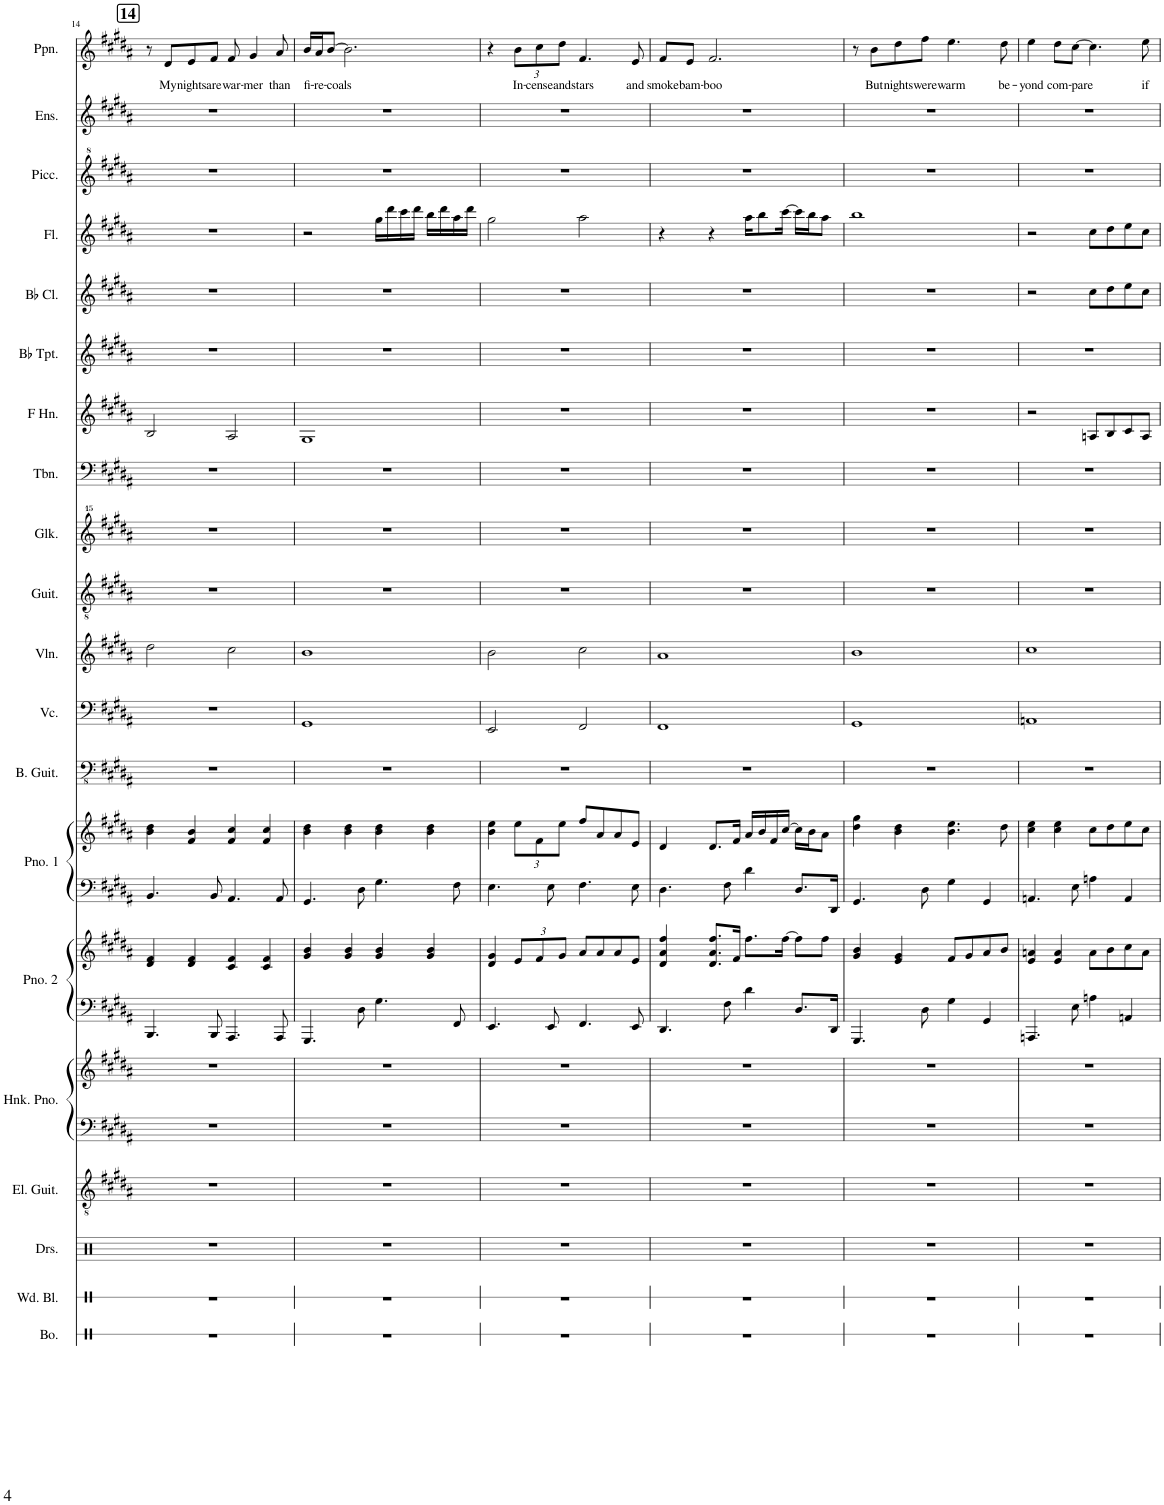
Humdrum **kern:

**kern	**kern	**kern	**kern	**kern	**kern	**kern	**kern	**kern	**kern	**kern	**kern	**kern	**kern	**kern	**kern	**kern	**kern	**kern	**kern	**kern	**kern	**kern	**text
*part20	*part19	*part18	*part17	*part16	*part16	*part15	*part15	*part14	*part14	*part13	*part12	*part11	*part10	*part9	*part8	*part7	*part6	*part5	*part4	*part3	*part2	*part1	*part1
*staff23	*staff22	*staff21	*staff20	*staff19	*staff18	*staff17	*staff16	*staff15	*staff14	*staff13	*staff12	*staff11	*staff10	*staff9	*staff8	*staff7	*staff6	*staff5	*staff4	*staff3	*staff2	*staff1	*staff1
*I"Bongos	*I"Wood Blocks	*I"Drumset	*I"Electric Guitar	*I"Honky Tonk Piano	*	*I"Piano 2	*	*I"Piano 1	*	*I"Bass Guitar	*I"Violoncello	*I"Violin	*I"Acoustic Guitar	*I"Glockenspiel	*I"Trombone	*I"Horn in F	*I"Bb Trumpet	*I"Bb Clarinet	*I"Flute	*I"Piccolo	*I"Ensemble	*I"Pippin	*
*I'Bo.	*I'Wd. Bl.	*I'Drs.	*I'El. Guit.	*I'Hnk. Pno.	*	*I'Pno. 2	*	*I'Pno. 1	*	*I'B. Guit.	*I'Vc.	*I'Vln.	*I'Guit.	*I'Glk.	*I'Tbn.	*	*I'Bb Tpt.	*I'Bb Cl.	*I'Fl.	*I'Picc.	*I'Ens.	*I'Ppn.	*
!!LO:PB:g=z
*clefX	*clefX	*clefX	*clefGv2	*clefF4	*clefG2	*clefF4	*clefG2	*clefF4	*clefG2	*clefFv4	*clefF4	*clefG2	*clefGv2	*clefG^^2	*clefF4	*clefG2	*clefG2	*clefG2	*clefG2	*clefG^2	*clefG2	*clefG2	*
*	*	*	*	*	*	*	*	*	*	*	*	*	*	*	*	*ITrd4c7	*ITrd1c2	*ITrd1c2	*	*ITrd-7c-12	*	*	*
*k[]	*k[]	*k[]	*k[f#c#g#d#a#]	*k[f#c#g#d#a#]	*k[f#c#g#d#a#]	*k[f#c#g#d#a#]	*k[f#c#g#d#a#]	*k[f#c#g#d#a#]	*k[f#c#g#d#a#]	*k[f#c#g#d#a#]	*k[f#c#g#d#a#]	*k[f#c#g#d#a#]	*k[f#c#g#d#a#]	*k[f#c#g#d#a#]	*k[f#c#g#d#a#]	*k[f#c#g#d#a#]	*k[f#c#g#d#a#]	*k[f#c#g#d#a#]	*k[f#c#g#d#a#]	*k[f#c#g#d#a#]	*k[f#c#g#d#a#]	*k[f#c#g#d#a#]	*
*M4/4	*M4/4	*M4/4	*M4/4	*M4/4	*M4/4	*M4/4	*M4/4	*M4/4	*M4/4	*M4/4	*M4/4	*M4/4	*M4/4	*M4/4	*M4/4	*M4/4	*M4/4	*M4/4	*M4/4	*M4/4	*M4/4	*M4/4	*
*met(c)	*met(c)	*met(c)	*met(c)	*met(c)	*met(c)	*met(c)	*met(c)	*met(c)	*met(c)	*met(c)	*met(c)	*met(c)	*met(c)	*met(c)	*met(c)	*met(c)	*met(c)	*met(c)	*met(c)	*met(c)	*met(c)	*met(c)	*
!!LO:REH:place=s1:a:B:cj:fs=14:t=14
=14	=14	=14	=14	=14	=14	=14	=14	=14	=14	=14	=14	=14	=14	=14	=14	=14	=14	=14	=14	=14	=14	=14	=14
1r	1r	1r	1r	1r	1r	4.BBB/	4d#/ 4f#/	4.BB/	4b\ 4dd#\	1r	1r	2dd#\	1r	1r	1r	2B/	1r	1r	1r	1r	1r	8r	.
!	!	!	!	!	!	!	!	!	!	!	!	!	!	!	!	!	!	!	!	!	!	!	!LO:LY:b
.	.	.	.	.	.	.	.	.	.	.	.	.	.	.	.	.	.	.	.	.	.	8d#/L	My
!	!	!	!	!	!	!	!	!	!	!	!	!	!	!	!	!	!	!	!	!	!	!	!LO:LY:b
.	.	.	.	.	.	.	4d#/ 4f#/	.	4f#/ 4b/	.	.	.	.	.	.	.	.	.	.	.	.	8e/	nights
!	!	!	!	!	!	!	!	!	!	!	!	!	!	!	!	!	!	!	!	!	!	!	!LO:LY:b
.	.	.	.	.	.	8BBB/	.	8BB/	.	.	.	.	.	.	.	.	.	.	.	.	.	8f#/J	are
!	!	!	!	!	!	!	!	!	!	!	!	!	!	!	!	!	!	!	!	!	!	!	!LO:LY:b
.	.	.	.	.	.	4.AAA#/	4c#/ 4f#/	4.AA#/	4f#/ 4cc#/	.	.	2cc#\	.	.	.	2A#/	.	.	.	.	.	8f#/	war-
!	!	!	!	!	!	!	!	!	!	!	!	!	!	!	!	!	!	!	!	!	!	!	!LO:LY:b
.	.	.	.	.	.	.	.	.	.	.	.	.	.	.	.	.	.	.	.	.	.	4g#/	-mer
.	.	.	.	.	.	.	4c#/ 4f#/	.	4f#/ 4cc#/	.	.	.	.	.	.	.	.	.	.	.	.	.	.
!	!	!	!	!	!	!	!	!	!	!	!	!	!	!	!	!	!	!	!	!	!	!	!LO:LY:b
.	.	.	.	.	.	8AAA#/	.	8AA#/	.	.	.	.	.	.	.	.	.	.	.	.	.	8a#/	than
=15	=15	=15	=15	=15	=15	=15	=15	=15	=15	=15	=15	=15	=15	=15	=15	=15	=15	=15	=15	=15	=15	=15	=15
!	!	!	!	!	!	!	!	!	!	!	!	!	!	!	!	!	!	!	!	!	!	!	!LO:LY:b
1r	1r	1r	1r	1r	1r	4.GGG#/	4g#/ 4b/	4.GG#/	4b\ 4dd#\	1r	1GG#	1b	1r	1r	1r	1G#	1r	1r	2r	1r	1r	16b/LL	fi-
!	!	!	!	!	!	!	!	!	!	!	!	!	!	!	!	!	!	!	!	!	!	!	!LO:LY:b
.	.	.	.	.	.	.	.	.	.	.	.	.	.	.	.	.	.	.	.	.	.	16a#/J	-re-
!	!	!	!	!	!	!	!	!	!	!	!	!	!	!	!	!	!	!	!	!	!	!	!LO:LY:b
.	.	.	.	.	.	.	.	.	.	.	.	.	.	.	.	.	.	.	.	.	.	[8b/J	-coals
.	.	.	.	.	.	.	4g#/ 4b/	.	4b\ 4dd#\	.	.	.	.	.	.	.	.	.	.	.	.	2.b\]	.
.	.	.	.	.	.	8D#\	.	8D#\	.	.	.	.	.	.	.	.	.	.	.	.	.	.	.
.	.	.	.	.	.	4.G#\	4g#/ 4b/	4.G#\	4b\ 4dd#\	.	.	.	.	.	.	.	.	.	16gg#\LL	.	.	.	.
.	.	.	.	.	.	.	.	.	.	.	.	.	.	.	.	.	.	.	16ddd#\	.	.	.	.
.	.	.	.	.	.	.	.	.	.	.	.	.	.	.	.	.	.	.	16ccc#\	.	.	.	.
.	.	.	.	.	.	.	.	.	.	.	.	.	.	.	.	.	.	.	16ddd#\JJ	.	.	.	.
.	.	.	.	.	.	.	4g#/ 4b/	.	4b\ 4dd#\	.	.	.	.	.	.	.	.	.	16bb\LL	.	.	.	.
.	.	.	.	.	.	.	.	.	.	.	.	.	.	.	.	.	.	.	16ddd#\	.	.	.	.
.	.	.	.	.	.	8FF#/	.	8F#\	.	.	.	.	.	.	.	.	.	.	16aa#\	.	.	.	.
.	.	.	.	.	.	.	.	.	.	.	.	.	.	.	.	.	.	.	16ddd#\JJ	.	.	.	.
=16	=16	=16	=16	=16	=16	=16	=16	=16	=16	=16	=16	=16	=16	=16	=16	=16	=16	=16	=16	=16	=16	=16	=16
1r	1r	1r	1r	1r	1r	4.EE/	4d#/ 4g#/	4.E\	4b\ 4ee\	1r	2EE/	2b\	1r	1r	1r	1r	1r	1r	2gg#\	1r	1r	4r	.
*	*	*	*	*	*	*	*Xbrackettup	*	*Xbrackettup	*	*	*	*	*	*	*	*	*	*	*	*	*Xbrackettup	*
!	!	!	!	!	!	!	!	!	!	!	!	!	!	!	!	!	!	!	!	!	!	!	!LO:LY:b
.	.	.	.	.	.	.	12e/L	.	12ee\L	.	.	.	.	.	.	.	.	.	.	.	.	12b\L	In-
!	!	!	!	!	!	!	!	!	!	!	!	!	!	!	!	!	!	!	!	!	!	!	!LO:LY:b
.	.	.	.	.	.	.	12f#/	.	12f#\	.	.	.	.	.	.	.	.	.	.	.	.	12cc#\	-cense
.	.	.	.	.	.	8EE/	.	8E\	.	.	.	.	.	.	.	.	.	.	.	.	.	.	.
!	!	!	!	!	!	!	!	!	!	!	!	!	!	!	!	!	!	!	!	!	!	!	!LO:LY:b
.	.	.	.	.	.	.	12g#/J	.	12ee\J	.	.	.	.	.	.	.	.	.	.	.	.	12dd#\J	and
!	!	!	!	!	!	!	!	!	!	!	!	!	!	!	!	!	!	!	!	!	!	!	!LO:LY:b
.	.	.	.	.	.	4.FF#/	8a#/L	4.F#\	8ff#/L	.	2FF#/	2cc#\	.	.	.	.	.	.	2aa#\	.	.	4.f#/	stars
.	.	.	.	.	.	.	8a#/	.	8a#/	.	.	.	.	.	.	.	.	.	.	.	.	.	.
.	.	.	.	.	.	.	8a#/	.	8a#/	.	.	.	.	.	.	.	.	.	.	.	.	.	.
!	!	!	!	!	!	!	!	!	!	!	!	!	!	!	!	!	!	!	!	!	!	!	!LO:LY:b
.	.	.	.	.	.	8EE/	8e/J	8E\	8e/J	.	.	.	.	.	.	.	.	.	.	.	.	8e/	and
=17	=17	=17	=17	=17	=17	=17	=17	=17	=17	=17	=17	=17	=17	=17	=17	=17	=17	=17	=17	=17	=17	=17	=17
!	!	!	!	!	!	!	!	!	!	!	!	!	!	!	!	!	!	!	!	!	!	!	!LO:LY:b
1r	1r	1r	1r	1r	1r	4.DD#/	4d#/ 4a#/ 4ff#/	4.D#\	4d#/	1r	1FF#	1a#	1r	1r	1r	1r	1r	1r	4r	1r	1r	8f#/L	smoke
!	!	!	!	!	!	!	!	!	!	!	!	!	!	!	!	!	!	!	!	!	!	!	!LO:LY:b
.	.	.	.	.	.	.	.	.	.	.	.	.	.	.	.	.	.	.	.	.	.	8e/J	bam-
!	!	!	!	!	!	!	!	!	!	!	!	!	!	!	!	!	!	!	!	!	!	!	!LO:LY:b
.	.	.	.	.	.	.	8.d#/ 8.a#/ 8.ff#/L	.	8.d#/L	.	.	.	.	.	.	.	.	.	4r	.	.	2.f#/	-boo
.	.	.	.	.	.	8F#\	.	8F#\	.	.	.	.	.	.	.	.	.	.	.	.	.	.	.
.	.	.	.	.	.	.	16f#/Jk	.	16f#/Jk	.	.	.	.	.	.	.	.	.	.	.	.	.	.
.	.	.	.	.	.	4d#\	8.ff#\L	4d#\	16a#/LL	.	.	.	.	.	.	.	.	.	16aa#\KL	.	.	.	.
.	.	.	.	.	.	.	.	.	16b/	.	.	.	.	.	.	.	.	.	8bb\	.	.	.	.
.	.	.	.	.	.	.	.	.	16f#/	.	.	.	.	.	.	.	.	.	.	.	.	.	.
.	.	.	.	.	.	.	[16ff#\Jk	.	[16cc#/JJ	.	.	.	.	.	.	.	.	.	[16ccc#\Jk	.	.	.	.
.	.	.	.	.	.	8.D#/L	8ff#\L]	8.D#/L	16cc#\LL]	.	.	.	.	.	.	.	.	.	16ccc#\LL]	.	.	.	.
.	.	.	.	.	.	.	.	.	16b\J	.	.	.	.	.	.	.	.	.	16bb\J	.	.	.	.
.	.	.	.	.	.	.	8ff#\J	.	8a#\J	.	.	.	.	.	.	.	.	.	8aa#\J	.	.	.	.
.	.	.	.	.	.	16DD#/Jk	.	16DD#/Jk	.	.	.	.	.	.	.	.	.	.	.	.	.	.	.
=18	=18	=18	=18	=18	=18	=18	=18	=18	=18	=18	=18	=18	=18	=18	=18	=18	=18	=18	=18	=18	=18	=18	=18
1r	1r	1r	1r	1r	1r	4.GGG#/	4g#/ 4b/	4.GG#/	4dd#\ 4gg#\	1r	1GG#	1b	1r	1r	1r	1r	1r	1r	1bb	1r	1r	8r	.
!	!	!	!	!	!	!	!	!	!	!	!	!	!	!	!	!	!	!	!	!	!	!	!LO:LY:b
.	.	.	.	.	.	.	.	.	.	.	.	.	.	.	.	.	.	.	.	.	.	8b\L	But
!	!	!	!	!	!	!	!	!	!	!	!	!	!	!	!	!	!	!	!	!	!	!	!LO:LY:b
.	.	.	.	.	.	.	4e/ 4g#/	.	4b\ 4dd#\	.	.	.	.	.	.	.	.	.	.	.	.	8dd#\	nights
!	!	!	!	!	!	!	!	!	!	!	!	!	!	!	!	!	!	!	!	!	!	!	!LO:LY:b
.	.	.	.	.	.	8D#\	.	8D#\	.	.	.	.	.	.	.	.	.	.	.	.	.	8ff#\J	were
!	!	!	!	!	!	!	!	!	!	!	!	!	!	!	!	!	!	!	!	!	!	!	!LO:LY:b
.	.	.	.	.	.	4G#\	8f#/L	4G#\	4.b\ 4.ee\	.	.	.	.	.	.	.	.	.	.	.	.	4.ee\	warm
.	.	.	.	.	.	.	8g#/	.	.	.	.	.	.	.	.	.	.	.	.	.	.	.	.
.	.	.	.	.	.	4GG#/	8a#/	4GG#/	.	.	.	.	.	.	.	.	.	.	.	.	.	.	.
!	!	!	!	!	!	!	!	!	!	!	!	!	!	!	!	!	!	!	!	!	!	!	!LO:LY:b
.	.	.	.	.	.	.	8b/J	.	8dd#\	.	.	.	.	.	.	.	.	.	.	.	.	8dd#\	be-
=19	=19	=19	=19	=19	=19	=19	=19	=19	=19	=19	=19	=19	=19	=19	=19	=19	=19	=19	=19	=19	=19	=19	=19
!	!	!	!	!	!	!	!	!	!	!	!	!	!	!	!	!	!	!	!	!	!	!	!LO:LY:b
1r	1r	1r	1r	1r	1r	4.AAAn/	4e/ 4an/	4.AAn/	4cc#\ 4ee\	1r	1AAn	1cc#	1r	1r	1r	2r	1r	2r	2r	1r	1r	4ee\	-yond
!	!	!	!	!	!	!	!	!	!	!	!	!	!	!	!	!	!	!	!	!	!	!	!LO:LY:b
.	.	.	.	.	.	.	4e/ 4a/	.	4cc#\ 4ee\	.	.	.	.	.	.	.	.	.	.	.	.	8dd#\L	com-
!	!	!	!	!	!	!	!	!	!	!	!	!	!	!	!	!	!	!	!	!	!	!	!LO:LY:b
.	.	.	.	.	.	8E\	.	8E\	.	.	.	.	.	.	.	.	.	.	.	.	.	[8cc#\J	-pare
.	.	.	.	.	.	4An\	8a\L	4An\	8cc#\L	.	.	.	.	.	.	8An/L	.	8cc#\L	8cc#\L	.	.	4.cc#\]	.
.	.	.	.	.	.	.	8b\	.	8dd#\	.	.	.	.	.	.	8B/	.	8dd#\	8dd#\	.	.	.	.
.	.	.	.	.	.	4AAn/	8cc#\	4AA/	8ee\	.	.	.	.	.	.	8c#/	.	8ee\	8ee\	.	.	.	.
!	!	!	!	!	!	!	!	!	!	!	!	!	!	!	!	!	!	!	!	!	!	!	!LO:LY:b
.	.	.	.	.	.	.	8a\J	.	8cc#\J	.	.	.	.	.	.	8A/J	.	8cc#\J	8cc#\J	.	.	8ee\	if
=	=	=	=	=	=	=	=	=	=	=	=	=	=	=	=	=	=	=	=	=	=	=	=
*-	*-	*-	*-	*-	*-	*-	*-	*-	*-	*-	*-	*-	*-	*-	*-	*-	*-	*-	*-	*-	*-	*-	*-
